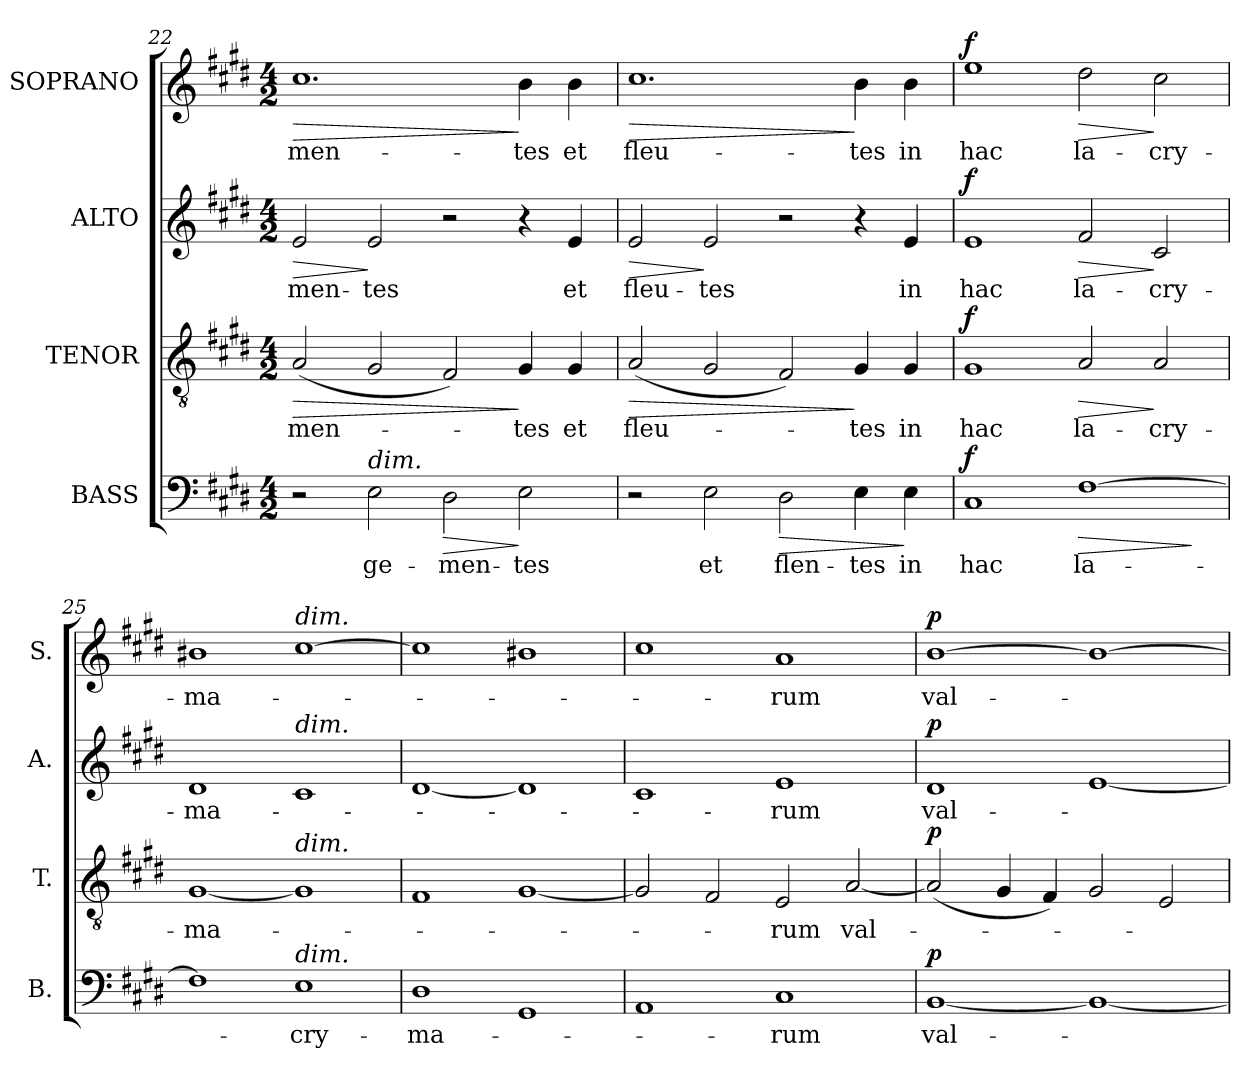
**kern	**text	**dynam	**kern	**text	**dynam	**kern	**text	**dynam	**kern	**text	**dynam
*part4	*part4	*part4	*part3	*part3	*part3	*part2	*part2	*part2	*part1	*part1	*part1
*staff4	*staff4	*staff4	*staff3	*staff3	*staff3	*staff2	*staff2	*staff2	*staff1	*staff1	*staff1
*I"BASS	*	*	*I"TENOR	*	*	*I"ALTO	*	*	*I"SOPRANO	*	*
*I'B.	*	*	*I'T.	*	*	*I'A.	*	*	*I'S.	*	*
*clefF4	*	*	*clefGv2	*	*	*clefG2	*	*	*clefG2	*	*
*	*	*	*ITrd7c12	*	*	*	*	*	*	*	*
*k[f#c#g#d#]	*	*	*k[f#c#g#d#]	*	*	*k[f#c#g#d#]	*	*	*k[f#c#g#d#]	*	*
*E:	*	*	*E:	*	*	*E:	*	*	*E:	*	*
*M4/2	*	*	*M4/2	*	*	*M4/2	*	*	*M4/2	*	*
=22	=22	=22	=22	=22	=22	=22	=22	=22	=22	=22	=22
!	!	!	!	!LO:LY:b:color=#000000	!LO:HP:b	!	!	!	!	!	!
!	!	!	!	!	!	!	!LO:LY:b:color=#000000	!LO:HP:b	!	!	!
!	!	!	!	!	!	!	!	!	!	!LO:LY:b:color=#000000	!LO:HP:b
2r	.	.	(2AAi/	-men-	>	2ei/	-men-	>	1.cc#i	-men-	>
!	!LO:LY:b:color=#000000	!	!	!	!	!	!	!	!	!	!
!LO:TX:a:i:t=dim.	!	!	!	!	!	!	!	!	!	!	!
!	!	!	!	!	!	!	!LO:LY:b:color=#000000	!	!	!	!
2Ei\	ge-	.	2GG#i/	.	.	2ei/	-tes	]	.	.	.
!	!LO:LY:b:color=#000000	!LO:HP:b	!	!	!	!	!	!	!	!	!
2D#i\	-men-	>	2FF#i/)	.	.	2r	.	.	.	.	.
!	!LO:LY:b:color=#000000	!	!	!	!	!	!	!	!	!	!
!	!	!	!	!LO:LY:b:color=#000000	!	!	!	!	!	!	!
!	!	!	!	!	!	!	!	!	!	!LO:LY:b:color=#000000	!
2Ei\	-tes	]	4GG#i/	-tes	]	4r	.	.	4bi\	-tes	]
!	!	!	!	!LO:LY:b:color=#000000	!	!	!	!	!	!	!
!	!	!	!	!	!	!	!LO:LY:b:color=#000000	!	!	!	!
!	!	!	!	!	!	!	!	!	!	!LO:LY:b:color=#000000	!
.	.	.	4GG#i/	et	.	4ei/	et	.	4bi\	et	.
!!LO:LB:g=z
=23	=23	=23	=23	=23	=23	=23	=23	=23	=23	=23	=23
!	!	!	!	!LO:LY:b:color=#000000	!LO:HP:b	!	!	!	!	!	!
!	!	!	!	!	!	!	!LO:LY:b:color=#000000	!LO:HP:b	!	!	!
!	!	!	!	!	!	!	!	!	!	!LO:LY:b:color=#000000	!LO:HP:b
2r	.	.	(2AAi/	fleu-	>	2ei/	fleu-	>	1.cc#i	fleu-	>
!	!LO:LY:b:color=#000000	!	!	!	!	!	!	!	!	!	!
!	!	!	!	!	!	!	!LO:LY:b:color=#000000	!	!	!	!
2Ei\	et	.	2GG#i/	.	.	2ei/	-tes	]	.	.	.
!	!LO:LY:b:color=#000000	!LO:HP:b	!	!	!	!	!	!	!	!	!
2D#i\	flen-	>	2FF#i/)	.	.	2r	.	.	.	.	.
!	!LO:LY:b:color=#000000	!	!	!	!	!	!	!	!	!	!
!	!	!	!	!LO:LY:b:color=#000000	!	!	!	!	!	!	!
!	!	!	!	!	!	!	!	!	!	!LO:LY:b:color=#000000	!
4Ei\	-tes	.	4GG#i/	-tes	]	4r	.	.	4bi\	-tes	]
!	!LO:LY:b:color=#000000	!	!	!	!	!	!	!	!	!	!
!	!	!	!	!LO:LY:b:color=#000000	!	!	!	!	!	!	!
!	!	!	!	!	!	!	!LO:LY:b:color=#000000	!	!	!	!
!	!	!	!	!	!	!	!	!	!	!LO:LY:b:color=#000000	!
4Ei\	in	]	4GG#i/	in	.	4ei/	in	.	4bi\	in	.
=24	=24	=24	=24	=24	=24	=24	=24	=24	=24	=24	=24
!	!LO:LY:b:color=#000000	!	!	!	!	!	!	!	!	!	!
!	!	!	!	!LO:LY:b:color=#000000	!	!	!	!	!	!	!
!	!	!	!	!	!	!	!LO:LY:b:color=#000000	!	!	!	!
!	!	!	!	!	!	!	!	!	!	!LO:LY:b:color=#000000	!
1C#i	hac	f	1GG#i	hac	f	1ei	hac	f	1eei	hac	f
!	!LO:LY:b:color=#000000	!LO:HP:b	!	!	!	!	!	!	!	!	!
!	!	!	!	!LO:LY:b:color=#000000	!LO:HP:b	!	!	!	!	!	!
!	!	!	!	!	!	!	!LO:LY:b:color=#000000	!LO:HP:b	!	!	!
!	!	!	!	!	!	!	!	!	!	!LO:LY:b:color=#000000	!LO:HP:b
[1F#i	la-	>	2AAi/	la-	>	2f#i/	la-	>	2dd#i\	la-	>
!	!	!	!	!LO:LY:b:color=#000000	!	!	!	!	!	!	!
!	!	!	!	!	!	!	!LO:LY:b:color=#000000	!	!	!	!
!	!	!	!	!	!	!	!	!	!	!LO:LY:b:color=#000000	!
.	.	.	2AAi/	-cry-	]	2c#i/	-cry-	]	2cc#i\	-cry-	]
.	.	]	.	.	.	.	.	.	.	.	.
=25	=25	=25	=25	=25	=25	=25	=25	=25	=25	=25	=25
!	!	!	!	!LO:LY:b:color=#000000	!	!	!	!	!	!	!
!	!	!	!	!	!	!	!LO:LY:b:color=#000000	!	!	!	!
!	!	!	!	!	!	!	!	!	!	!LO:LY:b:color=#000000	!
1F#i]	.	.	[1GG#i	-ma-	.	1d#i	-ma-	.	1b#Xi	-ma-	.
!	!	!	!	!	!	!	!	!	!LO:TX:a:i:t=dim.	!	!
!	!	!	!	!	!	!LO:TX:a:i:t=dim.	!	!	!	!	!
!	!	!	!LO:TX:a:i:t=dim.	!	!	!	!	!	!	!	!
!LO:TX:a:i:t=dim.	!	!	!	!	!	!	!	!	!	!	!
!	!LO:LY:b:color=#000000	!	!	!	!	!	!	!	!	!	!
1Ei	-cry-	.	1GG#i]	.	.	1c#i	.	.	[1cc#i	.	.
=26	=26	=26	=26	=26	=26	=26	=26	=26	=26	=26	=26
!	!LO:LY:b:color=#000000	!	!	!	!	!	!	!	!	!	!
1D#i	-ma-	.	1FF#i	.	.	[1d#i	.	.	1cc#i]	.	.
1GG#i	.	.	[1GG#i	.	.	1d#i]	.	.	1b#Xi	.	.
=27	=27	=27	=27	=27	=27	=27	=27	=27	=27	=27	=27
1AAi	.	.	2GG#i/]	.	.	1c#i	.	.	1cc#i	.	.
.	.	.	2FF#i/	.	.	.	.	.	.	.	.
!	!LO:LY:b:color=#000000	!	!	!	!	!	!	!	!	!	!
!	!	!	!	!LO:LY:b:color=#000000	!	!	!	!	!	!	!
!	!	!	!	!	!	!	!LO:LY:b:color=#000000	!	!	!	!
!	!	!	!	!	!	!	!	!	!	!LO:LY:b:color=#000000	!
1C#i	-rum	.	2EEi/	-rum	.	1ei	-rum	.	1ai	-rum	.
!	!	!	!	!LO:LY:b:color=#000000	!	!	!	!	!	!	!
.	.	.	[2AAi/	val-	.	.	.	.	.	.	.
!!LO:PB:g=z
=28	=28	=28	=28	=28	=28	=28	=28	=28	=28	=28	=28
!	!LO:LY:b:color=#000000	!	!	!	!	!	!	!	!	!	!
!	!	!	!	!	!	!	!LO:LY:b:color=#000000	!	!	!	!
!	!	!	!	!	!	!	!	!	!	!LO:LY:b:color=#000000	!
[1BBi	val-	p	(2AAi/]	.	p	1d#i	val-	p	[1bi	val-	p
.	.	.	4GG#i/	.	.	.	.	.	.	.	.
.	.	.	4FF#i/)	.	.	.	.	.	.	.	.
1BBi_	.	.	2GG#i/	.	.	[1ei	.	.	1bi_	.	.
.	.	.	2EEi/	.	.	.	.	.	.	.	.
=	=	=	=	=	=	=	=	=	=	=	=
*-	*-	*-	*-	*-	*-	*-	*-	*-	*-	*-	*-
